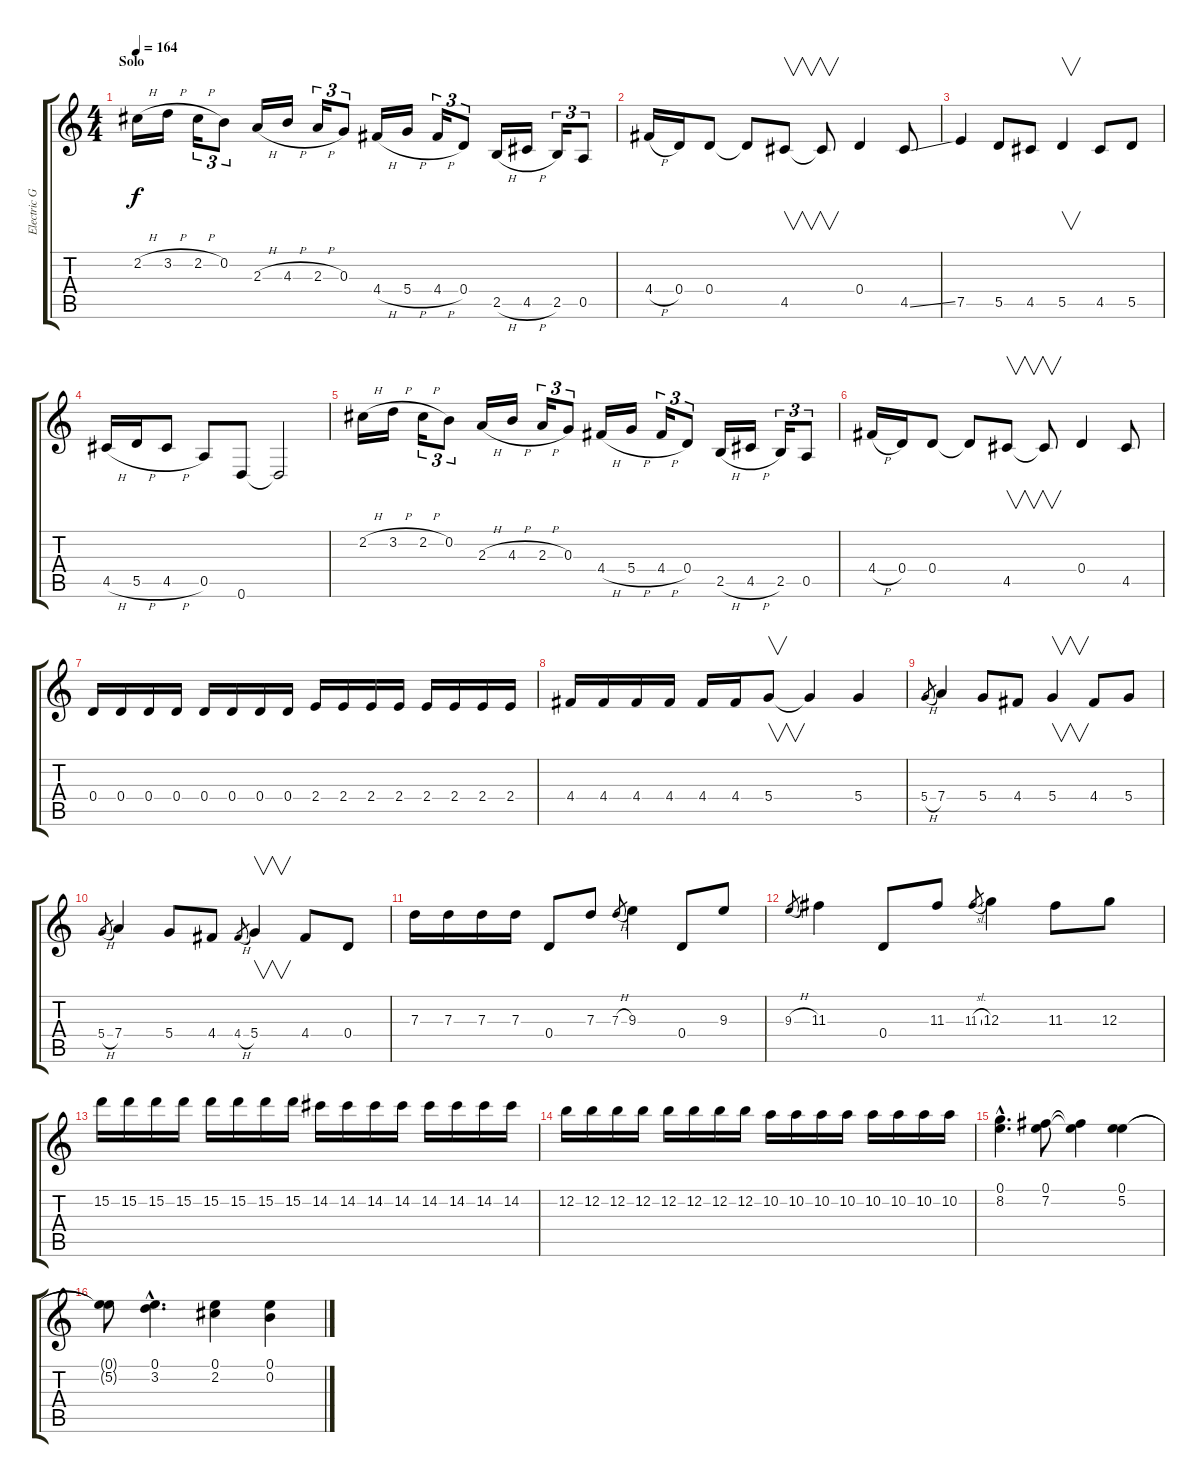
\track ("Electric Guitar" "Electric G") {instrument distortionguitar}
\staff {score tabs}
\tuning (E4 B3 G3 D3 A2 D2) {hide}
\ts (4 4)
\section ("" "Solo")
\tempo 164
\clef g2
\ks c
2.2{h}.16{dy f volume 16} 3.2{h}.16 2.2{h}.16{tu (3 2)} 0.2.8{tu (3 2)} 2.3{h}.16 4.3{h}.16 2.3{h}.16{tu (3 2)} 0.3.8{tu (3 2)} 4.4{h}.16 5.4{h}.16 4.4{h}.16{tu (3 2)} 0.4.8{tu (3 2)} 2.5{h}.16 4.5{h}.16 2.5.16{tu (3 2)} 0.5.8{tu (3 2)} |
4.4{h}.16 0.4.16 0.4.8 0.4{t}.8 4.5.8{v} 4.5{t}.8{v} 0.4.4 4.5{ss}.8 |
7.5.4 5.5.8 4.5.8 5.5.4{v} 4.5.8 5.5.8 |
4.5{h}.16 5.5{h}.16 4.5{h}.8 0.5.8 0.6.8 0.6{t}.2 |
2.2{h}.16 3.2{h}.16 2.2{h}.16{tu (3 2)} 0.2.8{tu (3 2)} 2.3{h}.16 4.3{h}.16 2.3{h}.16{tu (3 2)} 0.3.8{tu (3 2)} 4.4{h}.16 5.4{h}.16 4.4{h}.16{tu (3 2)} 0.4.8{tu (3 2)} 2.5{h}.16 4.5{h}.16 2.5.16{tu (3 2)} 0.5.8{tu (3 2)} |
4.4{h}.16 0.4.16 0.4.8 0.4{t}.8 4.5.8{v} 4.5{t}.8{v} 0.4.4 4.5.8 |
0.4.16 0.4.16 0.4.16 0.4.16 0.4.16 0.4.16 0.4.16 0.4.16 2.4.16 2.4.16 2.4.16 2.4.16 2.4.16 2.4.16 2.4.16 2.4.16 |
4.4.16 4.4.16 4.4.16 4.4.16 4.4.16 4.4.16 5.4.8{v} 5.4{t}.4 5.4.4 |
5.4{h}.8{gr} 7.4.4 5.4.8 4.4.8 5.4.4{v} 4.4.8 5.4.8 |
5.4{h}.8{gr} 7.4.4 5.4.8 4.4.8 4.4{h}.8{gr} 5.4.4{v} 4.4.8 0.4.8 |
7.3.16 7.3.16 7.3.16 7.3.16 0.4.8 7.3.8 7.3{h}.8{gr} 9.3.4 0.4.8 9.3.8 |
9.3{h}.8{gr} 11.3.4 0.4.8 11.3.8 11.3{sl}.8{gr} 12.3.4 11.3.8 12.3.8 |
15.2.16 15.2.16 15.2.16 15.2.16 15.2.16 15.2.16 15.2.16 15.2.16 14.2.16 14.2.16 14.2.16 14.2.16 14.2.16 14.2.16 14.2.16 14.2.16 |
12.2.16 12.2.16 12.2.16 12.2.16 12.2.16 12.2.16 12.2.16 12.2.16 10.2.16 10.2.16 10.2.16 10.2.16 10.2.16 10.2.16 10.2.16 10.2.16 |
(0.1{hac} 8.2{hac}).4{d} (0.1 7.2).8 (0.1{t} 7.2{t}).4 (0.1 5.2).4 |
(0.1{t} 5.2{t}).8 (0.1{hac} 3.2{hac}).4{d} (0.1 2.2).4 (0.1 0.2).4
